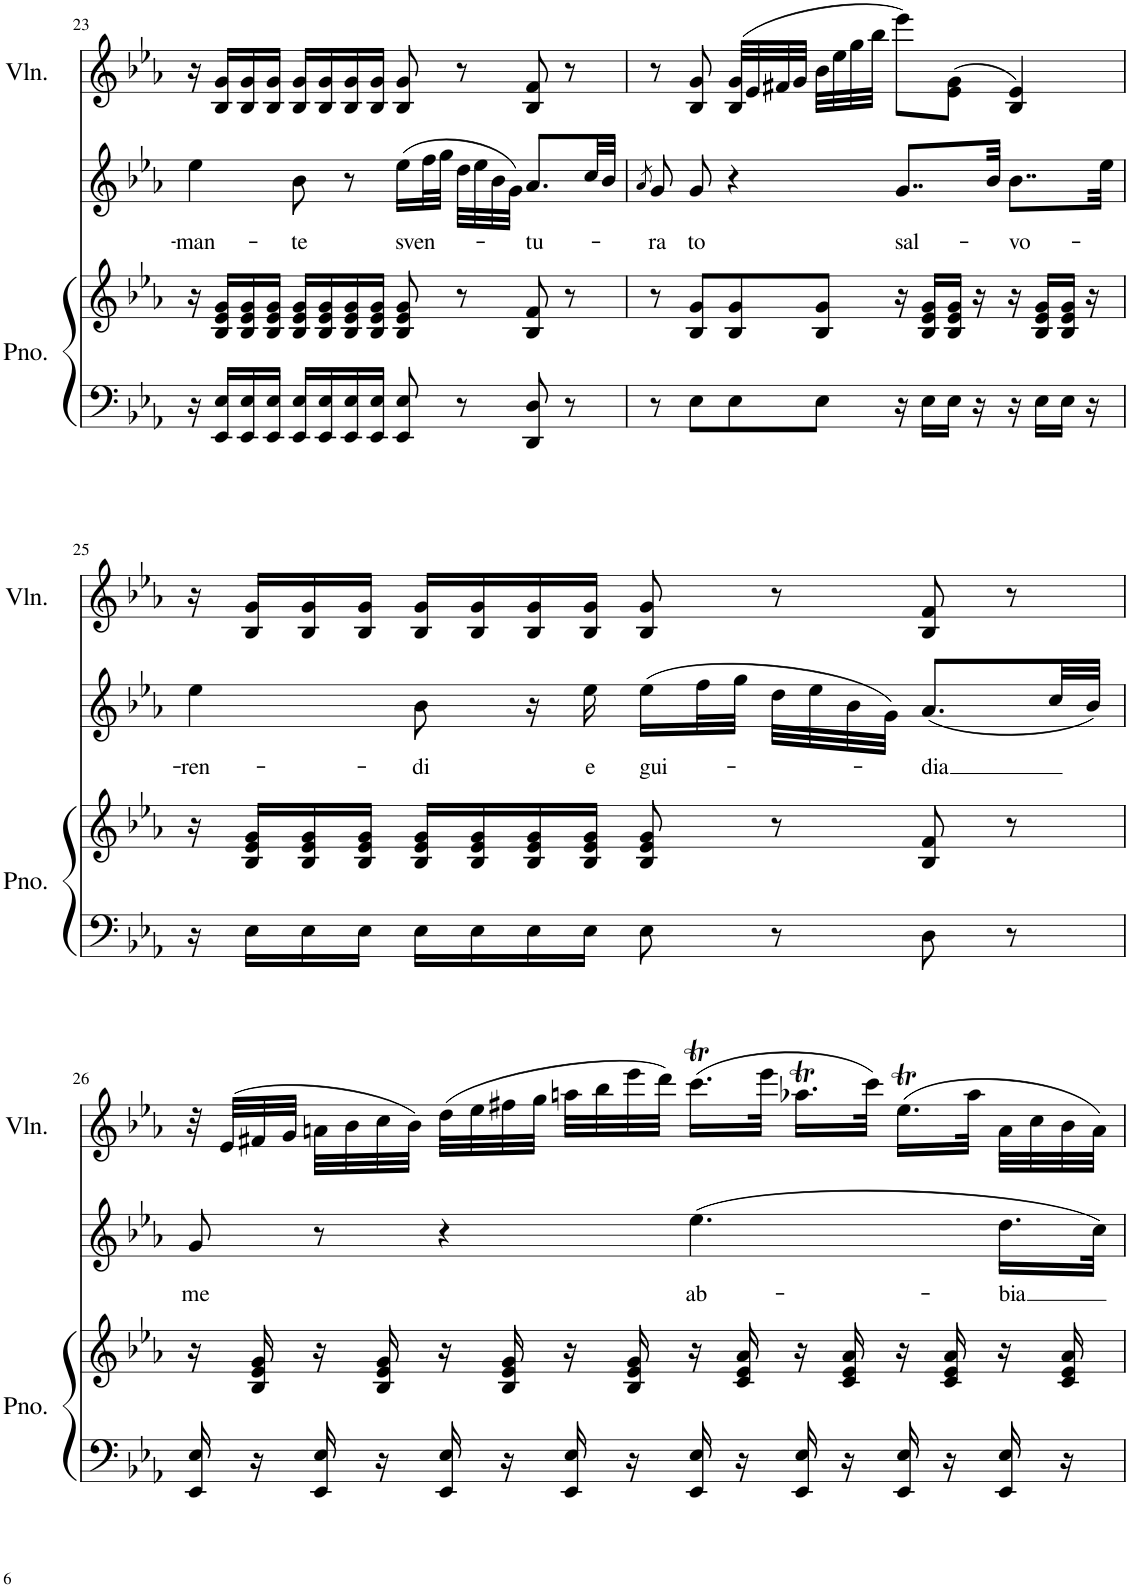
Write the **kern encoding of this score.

**kern	**kern	**kern	**text	**kern
*part3	*part3	*part2	*part2	*part1
*staff4	*staff3	*staff2	*staff2	*staff1
*I"Piano	*	*I"Voice	*	*I"Violin
*I'Pno.	*	*	*	*I'Vln.
!!LO:PB:g=z
*clefF4	*clefG2	*clefG2	*	*clefG2
*k[b-e-a-]	*k[b-e-a-]	*k[b-e-a-]	*	*k[b-e-a-]
*M4/4	*M4/4	*M4/4	*	*M4/4
*met(c)	*met(c)	*met(c)	*	*met(c)
=23	=23	=23	=23	=23
!	!	!	!LO:LY:b	!
16r	16r	4ee-\	-man-	16r
16EE-/ 16E-/LL	16B-/ 16e-/ 16g/LL	.	.	16B-/ 16g/LL
16EE-/ 16E-/	16B-/ 16e-/ 16g/	.	.	16B-/ 16g/
16EE-/ 16E-/JJ	16B-/ 16e-/ 16g/JJ	.	.	16B-/ 16g/JJ
!	!	!	!LO:LY:b	!
16EE-/ 16E-/LL	16B-/ 16e-/ 16g/LL	8b-\	-te	16B-/ 16g/LL
16EE-/ 16E-/	16B-/ 16e-/ 16g/	.	.	16B-/ 16g/
16EE-/ 16E-/	16B-/ 16e-/ 16g/	8r	.	16B-/ 16g/
16EE-/ 16E-/JJ	16B-/ 16e-/ 16g/JJ	.	.	16B-/ 16g/JJ
!	!	!	!LO:LY:b	!
8EE-/ 8E-/	8B-/ 8e-/ 8g/	(16ee-\LL	sven-	8B-/ 8g/
.	.	32ff\L	.	.
.	.	32gg\JJJ	.	.
8r	8r	32dd\LLL	.	8r
.	.	32ee-\	.	.
.	.	32b-\	.	.
.	.	32g\JJJ)	.	.
!	!	!	!LO:LY:b	!
8DD/ 8D/	8B-/ 8f/	8.a-/L	-tu-	8B-/ 8f/
8r	8r	.	.	8r
.	.	32cc/LL	.	.
.	.	32b-/JJJ	.	.
=24	=24	=24	=24	=24
.	.	8qa-/	.	.
!	!	!	!LO:LY:b	!
8r	8r	8g/	-ra	8r
!	!	!	!LO:LY:b	!
8E-\L	8B-/ 8g/L	8g/	to	8B-/ 8g/
8E-\	8B-/ 8g/	4r	.	(32B-/ 32g/LLL
.	.	.	.	32e-/
.	.	.	.	32f#X/
.	.	.	.	32g/JJJ
8E-\J	8B-/ 8g/J	.	.	32b-\LLL
.	.	.	.	32ee-\
.	.	.	.	32gg\
.	.	.	.	32bb-\JJJ
!	!	!	!LO:LY:b	!
16r	16r	8..g/L	sal-	8eee-\L)
16E-\LL	16B-/ 16e-/ 16g/LL	.	.	.
16E-\JJ	16B-/ 16e-/ 16g/JJ	.	.	(8e-\ 8g\J
16r	16r	.	.	.
.	.	32b-/Jkk	.	.
!	!	!	!LO:LY:b	!
16r	16r	8..b-\L	-vo-	4B-/ 4e-/)
16E-\LL	16B-/ 16e-/ 16g/LL	.	.	.
16E-\JJ	16B-/ 16e-/ 16g/JJ	.	.	.
16r	16r	.	.	.
.	.	32ee-\Jkk	.	.
!!LO:LB:g=z
=25	=25	=25	=25	=25
!	!	!	!LO:LY:b	!
16r	16r	4ee-\	-ren-	16r
16E-\LL	16B-/ 16e-/ 16g/LL	.	.	16B-/ 16g/LL
16E-\	16B-/ 16e-/ 16g/	.	.	16B-/ 16g/
16E-\JJ	16B-/ 16e-/ 16g/JJ	.	.	16B-/ 16g/JJ
!	!	!	!LO:LY:b	!
16E-\LL	16B-/ 16e-/ 16g/LL	8b-\	-di	16B-/ 16g/LL
16E-\	16B-/ 16e-/ 16g/	.	.	16B-/ 16g/
16E-\	16B-/ 16e-/ 16g/	16r	.	16B-/ 16g/
!	!	!	!LO:LY:b	!
16E-\JJ	16B-/ 16e-/ 16g/JJ	16ee-\	e	16B-/ 16g/JJ
!	!	!	!LO:LY:b	!
8E-\	8B-/ 8e-/ 8g/	(16ee-\LL	gui-	8B-/ 8g/
.	.	32ff\L	.	.
.	.	32gg\JJJ	.	.
8r	8r	32dd\LLL	.	8r
.	.	32ee-\	.	.
.	.	32b-\	.	.
.	.	32g\JJJ)	.	.
!	!	!	!LO:LY:b	!
8D\	8B-/ 8f/	(8.a-/L	-dia	8B-/ 8f/
8r	8r	.	.	8r
.	.	32cc/LL	.	.
.	.	32b-/JJJ)	.	.
!!LO:LB:g=z
=26	=26	=26	=26	=26
!	!	!	!LO:LY:b	!
16EE-/ 16E-/	16r	8g/	me	32r
.	.	.	.	(32e-/LLL
16r	16B-/ 16e-/ 16g/	.	.	32f#X/
.	.	.	.	32g/JJJ
16EE-/ 16E-/	16r	8r	.	32an\LLL
.	.	.	.	32b-\
16r	16B-/ 16e-/ 16g/	.	.	32cc\
.	.	.	.	32b-\JJJ)
16EE-/ 16E-/	16r	4r	.	(32dd\LLL
.	.	.	.	32ee-\
16r	16B-/ 16e-/ 16g/	.	.	32ff#X\
.	.	.	.	32gg\JJJ
16EE-/ 16E-/	16r	.	.	32aan\LLL
.	.	.	.	32bb-\
16r	16B-/ 16e-/ 16g/	.	.	32eee-\
.	.	.	.	32ddd\JJJ)
!	!	!	!LO:LY:b	!
16EE-/ 16E-/	16r	(4.ee-\	ab-	(16.cccT\LL
16r	16c/ 16e-/ 16a-/	.	.	.
.	.	.	.	32eee-\JJk
16EE-/ 16E-/	16r	.	.	16.aa-XT\LL
16r	16c/ 16e-/ 16a-/	.	.	.
.	.	.	.	32ccc\JJk)
16EE-/ 16E-/	16r	.	.	(16.ee-T\LL
16r	16c/ 16e-/ 16a-/	.	.	.
.	.	.	.	32aa-\JJk
!	!	!	!LO:LY:b	!
16EE-/ 16E-/	16r	16.dd\LL	-bia	32a\LLL
.	.	.	.	32cc\
16r	16c/ 16e-/ 16a-/	.	.	32b-\
.	.	32cc\JJk)	.	32a\JJJ)
=	=	=	=	=
*-	*-	*-	*-	*-
